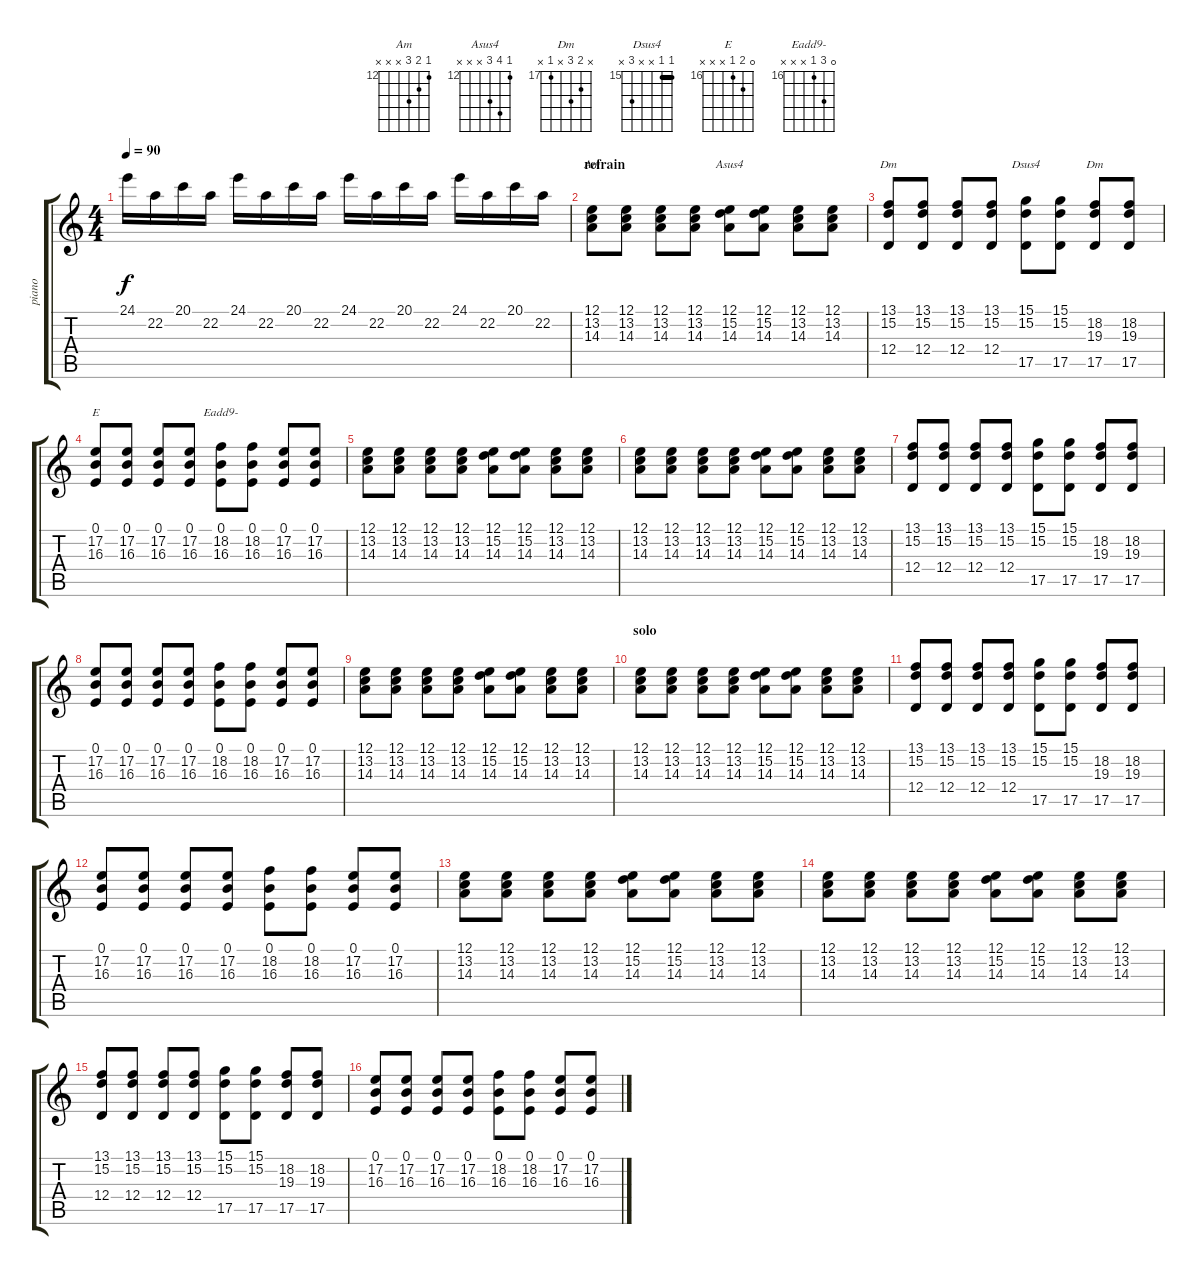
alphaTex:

\track ("piano" "piano") {instrument acousticgrandpiano}
\staff {score tabs}
\tuning (E4 B3 G3 D3 A2 E2) {hide}
\chord ("Am" 12 13 14 x x x) {firstfret 12}
\chord ("Asus4" 12 15 14 x x x) {firstfret 12}
\chord ("Dm" 13 15 x 12 x x) {firstfret 12}
\chord ("Dsus4" 15 15 x x 17 x) {firstfret 15 barre 15}
\chord ("Dm" x 18 19 x 17 x) {firstfret 17}
\chord ("E" 0 17 16 x x x) {firstfret 16}
\chord ("Eadd9-" 0 18 16 x x x) {firstfret 16}
\ts (4 4)
\tempo 90
\clef g2
\ks aminor
24.1.16{dy f} 22.2.16 20.1.16 22.2.16 24.1.16 22.2.16 20.1.16 22.2.16 24.1.16 22.2.16 20.1.16 22.2.16 24.1.16 22.2.16 20.1.16 22.2.16 |
\section ("" "refrain")
(12.1 13.2 14.3).8{ch "Am" volume 11} (12.1 13.2 14.3).8 (12.1 13.2 14.3).8 (12.1 13.2 14.3).8 (12.1 15.2 14.3).8{ch "Asus4"} (12.1 15.2 14.3).8 (12.1 13.2 14.3).8 (12.1 13.2 14.3).8 |
(13.1 15.2 12.4).8{ch "Dm"} (13.1 15.2 12.4).8 (13.1 15.2 12.4).8 (13.1 15.2 12.4).8 (15.1 15.2 17.5).8{ch "Dsus4"} (15.1 15.2 17.5).8 (18.2 19.3 17.5).8{ch "Dm"} (18.2 19.3 17.5).8 |
(0.1 17.2 16.3).8{ch "E"} (0.1 17.2 16.3).8 (0.1 17.2 16.3).8 (0.1 17.2 16.3).8 (0.1 18.2 16.3).8{ch "Eadd9-"} (0.1 18.2 16.3).8 (0.1 17.2 16.3).8 (0.1 17.2 16.3).8 |
(12.1 13.2 14.3).8 (12.1 13.2 14.3).8 (12.1 13.2 14.3).8 (12.1 13.2 14.3).8 (12.1 15.2 14.3).8 (12.1 15.2 14.3).8 (12.1 13.2 14.3).8 (12.1 13.2 14.3).8 |
(12.1 13.2 14.3).8 (12.1 13.2 14.3).8 (12.1 13.2 14.3).8 (12.1 13.2 14.3).8 (12.1 15.2 14.3).8 (12.1 15.2 14.3).8 (12.1 13.2 14.3).8 (12.1 13.2 14.3).8 |
(13.1 15.2 12.4).8 (13.1 15.2 12.4).8 (13.1 15.2 12.4).8 (13.1 15.2 12.4).8 (15.1 15.2 17.5).8 (15.1 15.2 17.5).8 (18.2 19.3 17.5).8 (18.2 19.3 17.5).8 |
(0.1 17.2 16.3).8 (0.1 17.2 16.3).8 (0.1 17.2 16.3).8 (0.1 17.2 16.3).8 (0.1 18.2 16.3).8 (0.1 18.2 16.3).8 (0.1 17.2 16.3).8 (0.1 17.2 16.3).8 |
(12.1 13.2 14.3).8 (12.1 13.2 14.3).8 (12.1 13.2 14.3).8 (12.1 13.2 14.3).8 (12.1 15.2 14.3).8 (12.1 15.2 14.3).8 (12.1 13.2 14.3).8 (12.1 13.2 14.3).8 |
\section ("" "solo")
(12.1 13.2 14.3).8{volume 11} (12.1 13.2 14.3).8 (12.1 13.2 14.3).8 (12.1 13.2 14.3).8 (12.1 15.2 14.3).8 (12.1 15.2 14.3).8 (12.1 13.2 14.3).8 (12.1 13.2 14.3).8 |
(13.1 15.2 12.4).8 (13.1 15.2 12.4).8 (13.1 15.2 12.4).8 (13.1 15.2 12.4).8 (15.1 15.2 17.5).8 (15.1 15.2 17.5).8 (18.2 19.3 17.5).8 (18.2 19.3 17.5).8 |
(0.1 17.2 16.3).8 (0.1 17.2 16.3).8 (0.1 17.2 16.3).8 (0.1 17.2 16.3).8 (0.1 18.2 16.3).8 (0.1 18.2 16.3).8 (0.1 17.2 16.3).8 (0.1 17.2 16.3).8 |
(12.1 13.2 14.3).8 (12.1 13.2 14.3).8 (12.1 13.2 14.3).8 (12.1 13.2 14.3).8 (12.1 15.2 14.3).8 (12.1 15.2 14.3).8 (12.1 13.2 14.3).8 (12.1 13.2 14.3).8 |
(12.1 13.2 14.3).8{volume 11} (12.1 13.2 14.3).8 (12.1 13.2 14.3).8 (12.1 13.2 14.3).8 (12.1 15.2 14.3).8 (12.1 15.2 14.3).8 (12.1 13.2 14.3).8 (12.1 13.2 14.3).8 |
(13.1 15.2 12.4).8 (13.1 15.2 12.4).8 (13.1 15.2 12.4).8 (13.1 15.2 12.4).8 (15.1 15.2 17.5).8 (15.1 15.2 17.5).8 (18.2 19.3 17.5).8 (18.2 19.3 17.5).8 |
(0.1 17.2 16.3).8 (0.1 17.2 16.3).8 (0.1 17.2 16.3).8 (0.1 17.2 16.3).8 (0.1 18.2 16.3).8 (0.1 18.2 16.3).8 (0.1 17.2 16.3).8 (0.1 17.2 16.3).8
